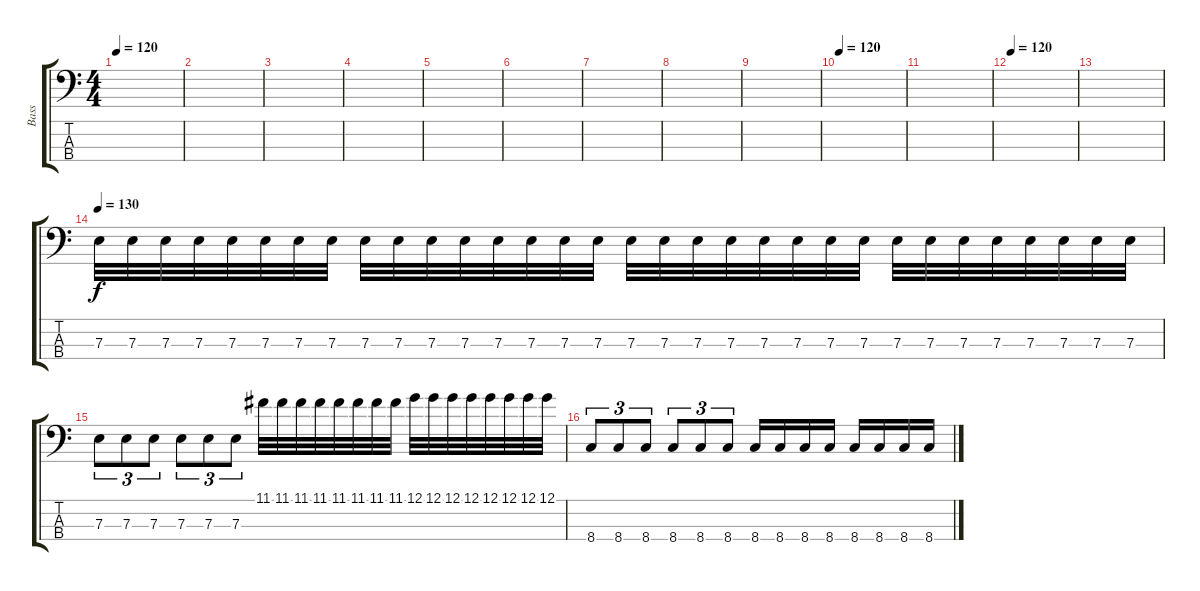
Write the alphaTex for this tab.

\track ("Bass" "Bass") {instrument electricbassfinger}
\staff {score tabs}
\tuning (G2 D2 A1 E1) {hide}
\ts (4 4)
\tempo 120
\clef f4
\ks c
|
|
|
|
|
|
|
|
|
\tempo 120
|
|
\tempo 120
|
|
\tempo 130
7.3.32 7.3.32 7.3.32 7.3.32 7.3.32 7.3.32 7.3.32 7.3.32 7.3.32 7.3.32 7.3.32 7.3.32 7.3.32 7.3.32 7.3.32 7.3.32 7.3.32 7.3.32 7.3.32 7.3.32 7.3.32 7.3.32 7.3.32 7.3.32 7.3.32 7.3.32 7.3.32 7.3.32 7.3.32 7.3.32 7.3.32 7.3.32 |
7.3.8{tu (3 2)} 7.3.8{tu (3 2)} 7.3.8{tu (3 2)} 7.3.8{tu (3 2)} 7.3.8{tu (3 2)} 7.3.8{tu (3 2)} 11.1.32 11.1.32 11.1.32 11.1.32 11.1.32 11.1.32 11.1.32 11.1.32 12.1.32 12.1.32 12.1.32 12.1.32 12.1.32 12.1.32 12.1.32 12.1.32 |
8.4.8{tu (3 2)} 8.4.8{tu (3 2)} 8.4.8{tu (3 2)} 8.4.8{tu (3 2)} 8.4.8{tu (3 2)} 8.4.8{tu (3 2)} 8.4.16 8.4.16 8.4.16 8.4.16 8.4.16 8.4.16 8.4.16 8.4.16
